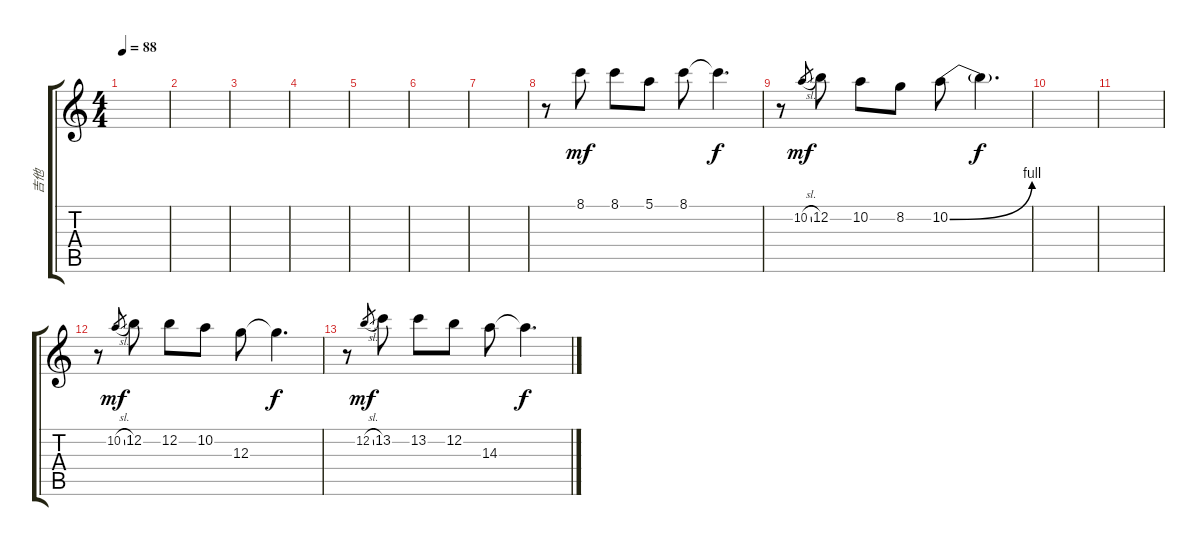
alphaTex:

\track ("吉他" "吉他") {instrument distortionguitar}
\staff {score tabs}
\tuning (E4 B3 G3 D3 A2 E2) {hide}
\ts (4 4)
\tempo 88
\clef g2
\ks c
|
|
|
|
|
|
|
r.8 8.1.8{dy mf} 8.1.8 5.1.8 8.1.8 8.1{t}.4{d dy f} |
r.8 10.2{sl}.8{gr dy mf} 12.2.8 10.2.8 8.2.8 10.2{be (bend 0 0 60 4)}.8 10.2{t}.4{d dy f} |
|
|
r.8 10.2{sl}.8{gr dy mf} 12.2.8 12.2.8 10.2.8 12.3.8 12.3{t}.4{d dy f} |
r.8 12.2{sl}.8{gr dy mf} 13.2.8 13.2.8 12.2.8 14.3.8 14.3{t}.4{d dy f}
